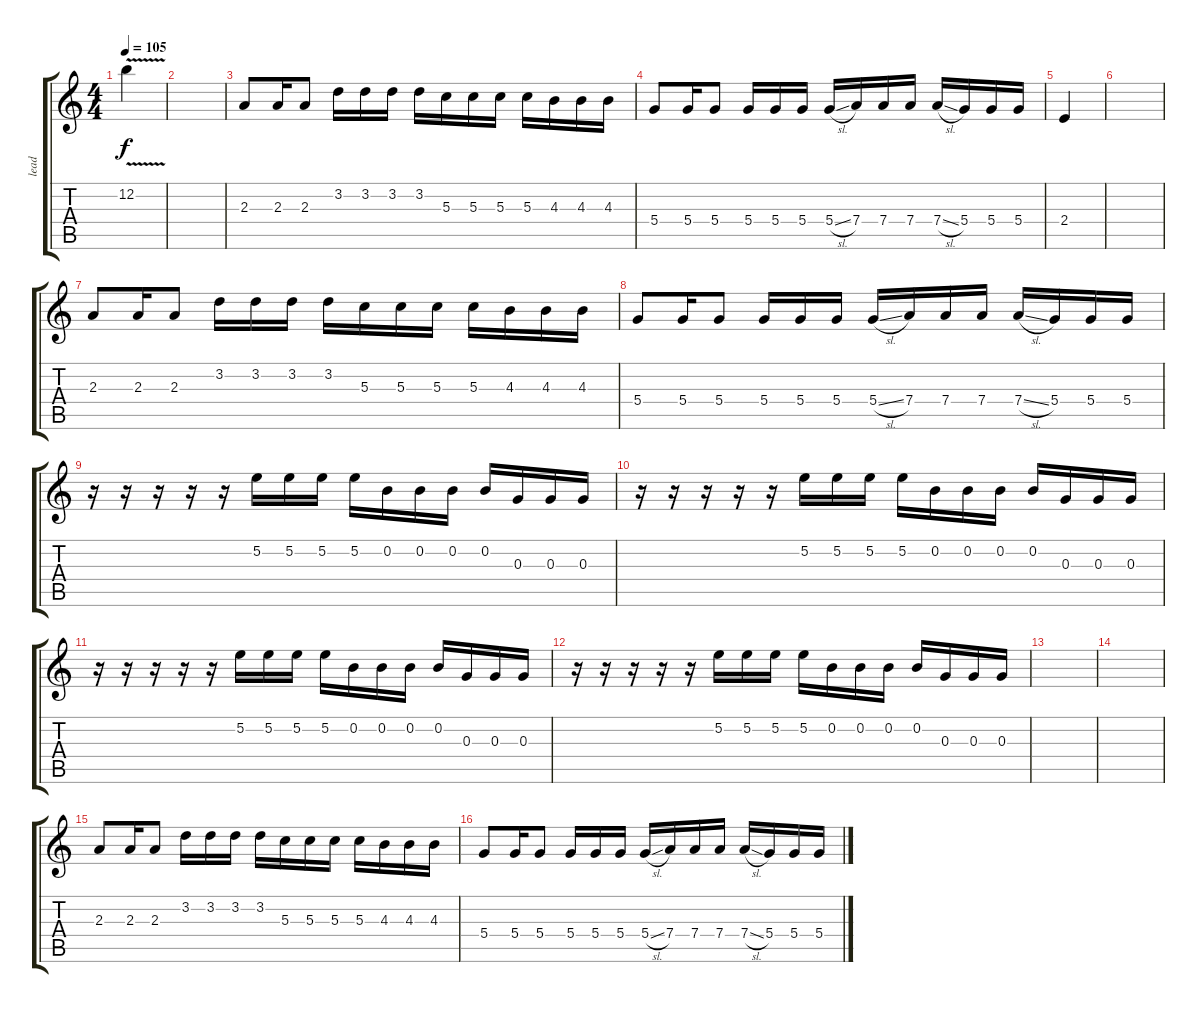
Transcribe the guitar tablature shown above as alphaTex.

\track ("lead" "lead") {instrument distortionguitar}
\staff {score tabs}
\tuning (E4 B3 G3 D3 A2 E2) {hide}
\ts (4 4)
\tempo 105
\clef g2
\ks c
12.2{v}.4{dy f} |
|
2.3.8 2.3.16 2.3.8 3.2.16 3.2.16 3.2.16 3.2.16 5.3.16 5.3.16 5.3.16 5.3.16 4.3.16 4.3.16 4.3.16 |
5.4.8 5.4.16 5.4.8 5.4.16 5.4.16 5.4.16 5.4{sl}.16 7.4.16 7.4.16 7.4.16 7.4{sl}.16 5.4.16 5.4.16 5.4.16 |
2.4.4 |
|
2.3.8 2.3.16 2.3.8 3.2.16 3.2.16 3.2.16 3.2.16 5.3.16 5.3.16 5.3.16 5.3.16 4.3.16 4.3.16 4.3.16 |
5.4.8 5.4.16 5.4.8 5.4.16 5.4.16 5.4.16 5.4{sl}.16 7.4.16 7.4.16 7.4.16 7.4{sl}.16 5.4.16 5.4.16 5.4.16 |
r.16 r.16 r.16 r.16 r.16 5.2.16 5.2.16 5.2.16 5.2.16 0.2.16 0.2.16 0.2.16 0.2.16 0.3.16 0.3.16 0.3.16 |
r.16 r.16 r.16 r.16 r.16 5.2.16 5.2.16 5.2.16 5.2.16 0.2.16 0.2.16 0.2.16 0.2.16 0.3.16 0.3.16 0.3.16 |
r.16 r.16 r.16 r.16 r.16 5.2.16 5.2.16 5.2.16 5.2.16 0.2.16 0.2.16 0.2.16 0.2.16 0.3.16 0.3.16 0.3.16 |
r.16 r.16 r.16 r.16 r.16 5.2.16 5.2.16 5.2.16 5.2.16 0.2.16 0.2.16 0.2.16 0.2.16 0.3.16 0.3.16 0.3.16 |
|
|
2.3.8 2.3.16 2.3.8 3.2.16 3.2.16 3.2.16 3.2.16 5.3.16 5.3.16 5.3.16 5.3.16 4.3.16 4.3.16 4.3.16 |
5.4.8 5.4.16 5.4.8 5.4.16 5.4.16 5.4.16 5.4{sl}.16 7.4.16 7.4.16 7.4.16 7.4{sl}.16 5.4.16 5.4.16 5.4.16
